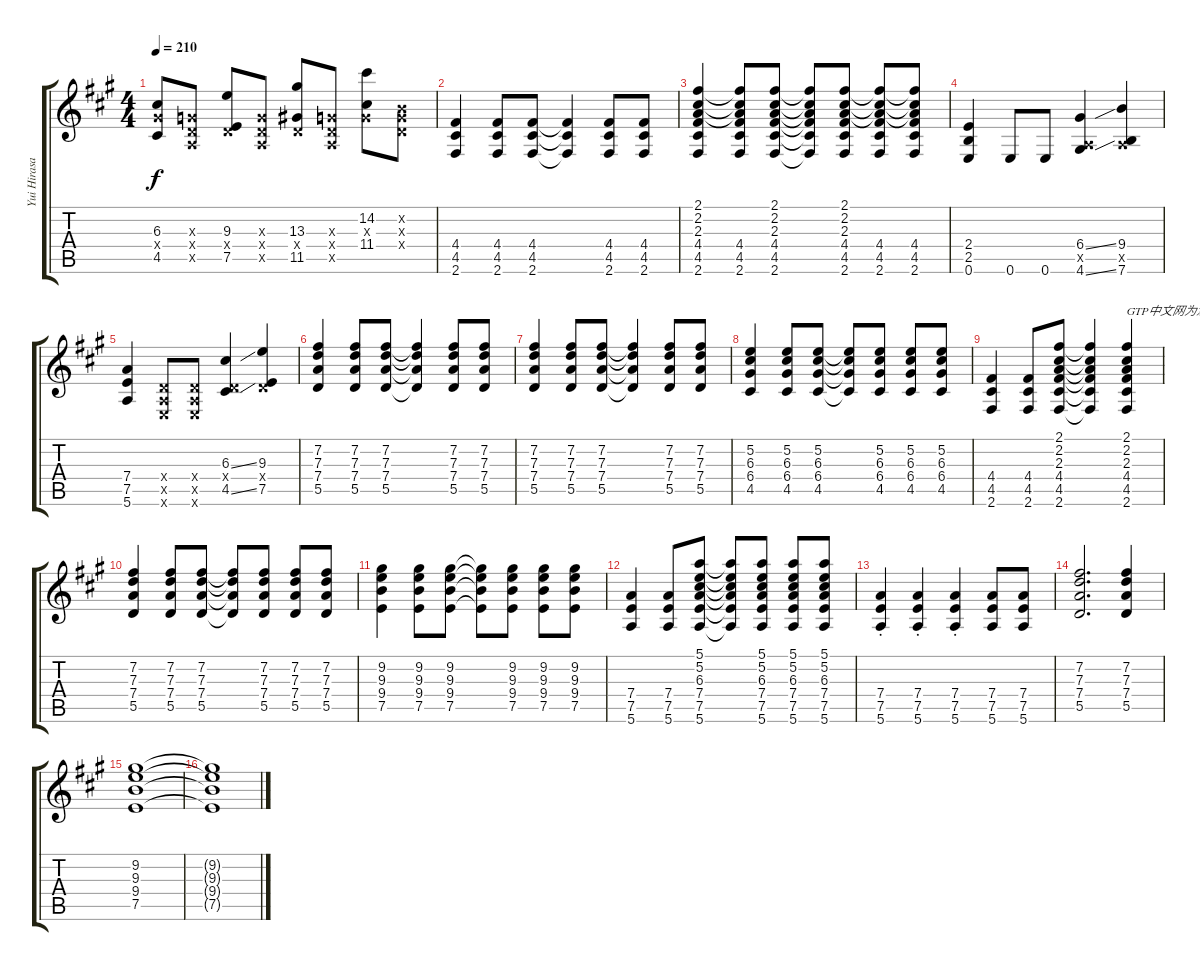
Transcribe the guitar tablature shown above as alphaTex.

\track ("Yui Hirasawa" "Yui Hirasa") {instrument distortionguitar}
\staff {score tabs}
\tuning (E4 B3 G3 D3 A2 E2) {hide}
\ts (4 4)
\tempo 210
\clef g2
\ks a
(6.3 6.4{x} 4.5).8{dy f} (0.3{x} 0.4{x} 0.5{x}).8 (9.3 0.4{x} 7.5).8 (0.3{x} 0.4{x} 0.5{x}).8 (13.3 0.4{x} 11.5).8 (0.3{x} 0.4{x} 0.5{x}).8 (14.2 0.3{x} 11.4).8 (0.2{x} 0.3{x} 0.4{x}).8 |
(4.4 4.5 2.6).4 (4.4 4.5 2.6).8 (4.4 4.5 2.6).8 (4.4{t} 4.5{t} 2.6{t}).4 (4.4 4.5 2.6).8 (4.4 4.5 2.6).8 |
(2.1 2.2 2.3 4.4 4.5 2.6).4 (2.1{t} 2.2{t} 2.3{t} 4.4 4.5 2.6).8 (2.1 2.2 2.3 4.4 4.5 2.6).8 (2.1{t} 2.2{t} 2.3{t} 4.4{t} 4.5{t} 2.6{t}).8 (2.1 2.2 2.3 4.4 4.5 2.6).8 (2.1{t} 2.2{t} 2.3{t} 4.4 4.5 2.6).8 (2.1{t} 2.2{t} 2.3{t} 4.4 4.5 2.6).8 |
(2.4 2.5 0.6).4 0.6.8 0.6.8 (6.4{ss} 0.5{x} 4.6{ss}).4 (9.4 0.5{x} 7.6).4 |
(7.4 7.5 5.6).4 (0.4{x} 0.5{x} 0.6{x}).8 (0.4{x} 0.5{x} 0.6{x}).8 (6.3{ss} 0.4{x} 4.5{ss}).4 (9.3 0.4{x} 7.5).4 |
(7.2 7.3 7.4 5.5).4 (7.2 7.3 7.4 5.5).8 (7.2 7.3 7.4 5.5).8 (7.2{t} 7.3{t} 7.4{t} 5.5{t}).4 (7.2 7.3 7.4 5.5).8 (7.2 7.3 7.4 5.5).8 |
(7.2 7.3 7.4 5.5).4 (7.2 7.3 7.4 5.5).8 (7.2 7.3 7.4 5.5).8 (7.2{t} 7.3{t} 7.4{t} 5.5{t}).4 (7.2 7.3 7.4 5.5).8 (7.2 7.3 7.4 5.5).8 |
(5.2 6.3 6.4 4.5).4 (5.2 6.3 6.4 4.5).8 (5.2 6.3 6.4 4.5).8 (5.2{t} 6.3{t} 6.4{t} 4.5{t}).8 (5.2 6.3 6.4 4.5).8 (5.2 6.3 6.4 4.5).8 (5.2 6.3 6.4 4.5).8 |
(4.4 4.5 2.6).4 (4.4 4.5 2.6).8 (2.1 2.2 2.3 4.4 4.5 2.6).8 (2.1{t} 2.2{t} 2.3{t} 4.4{t} 4.5{t} 2.6{t}).4 (2.1 2.2 2.3 4.4 4.5 2.6).4{txt "GTP中文网为您提供优秀的谱子"} |
(7.2 7.3 7.4 5.5).4 (7.2 7.3 7.4 5.5).8 (7.2 7.3 7.4 5.5).8 (7.2{t} 7.3{t} 7.4{t} 5.5{t}).8 (7.2 7.3 7.4 5.5).8 (7.2 7.3 7.4 5.5).8 (7.2 7.3 7.4 5.5).8 |
(9.2 9.3 9.4 7.5).4 (9.2 9.3 9.4 7.5).8 (9.2 9.3 9.4 7.5).8 (9.2{t} 9.3{t} 9.4{t} 7.5{t}).8 (9.2 9.3 9.4 7.5).8 (9.2 9.3 9.4 7.5).8 (9.2 9.3 9.4 7.5).8 |
(7.4 7.5 5.6).4 (7.4 7.5 5.6).8 (5.1 5.2 6.3 7.4 7.5 5.6).8 (5.1{t} 5.2{t} 6.3{t} 7.4{t} 7.5{t} 5.6{t}).8 (5.1 5.2 6.3 7.4 7.5 5.6).8 (5.1 5.2 6.3 7.4 7.5 5.6).8 (5.1 5.2 6.3 7.4 7.5 5.6).8 |
(7.4{st} 7.5{st} 5.6{st}).4 (7.4{st} 7.5{st} 5.6{st}).4 (7.4{st} 7.5{st} 5.6{st}).4 (7.4 7.5 5.6).8 (7.4 7.5 5.6).8 |
(7.2 7.3 7.4 5.5).2{d} (7.2 7.3 7.4 5.5).4 |
(9.2 9.3 9.4 7.5).1 |
(9.2{t} 9.3{t} 9.4{t} 7.5{t}).1
